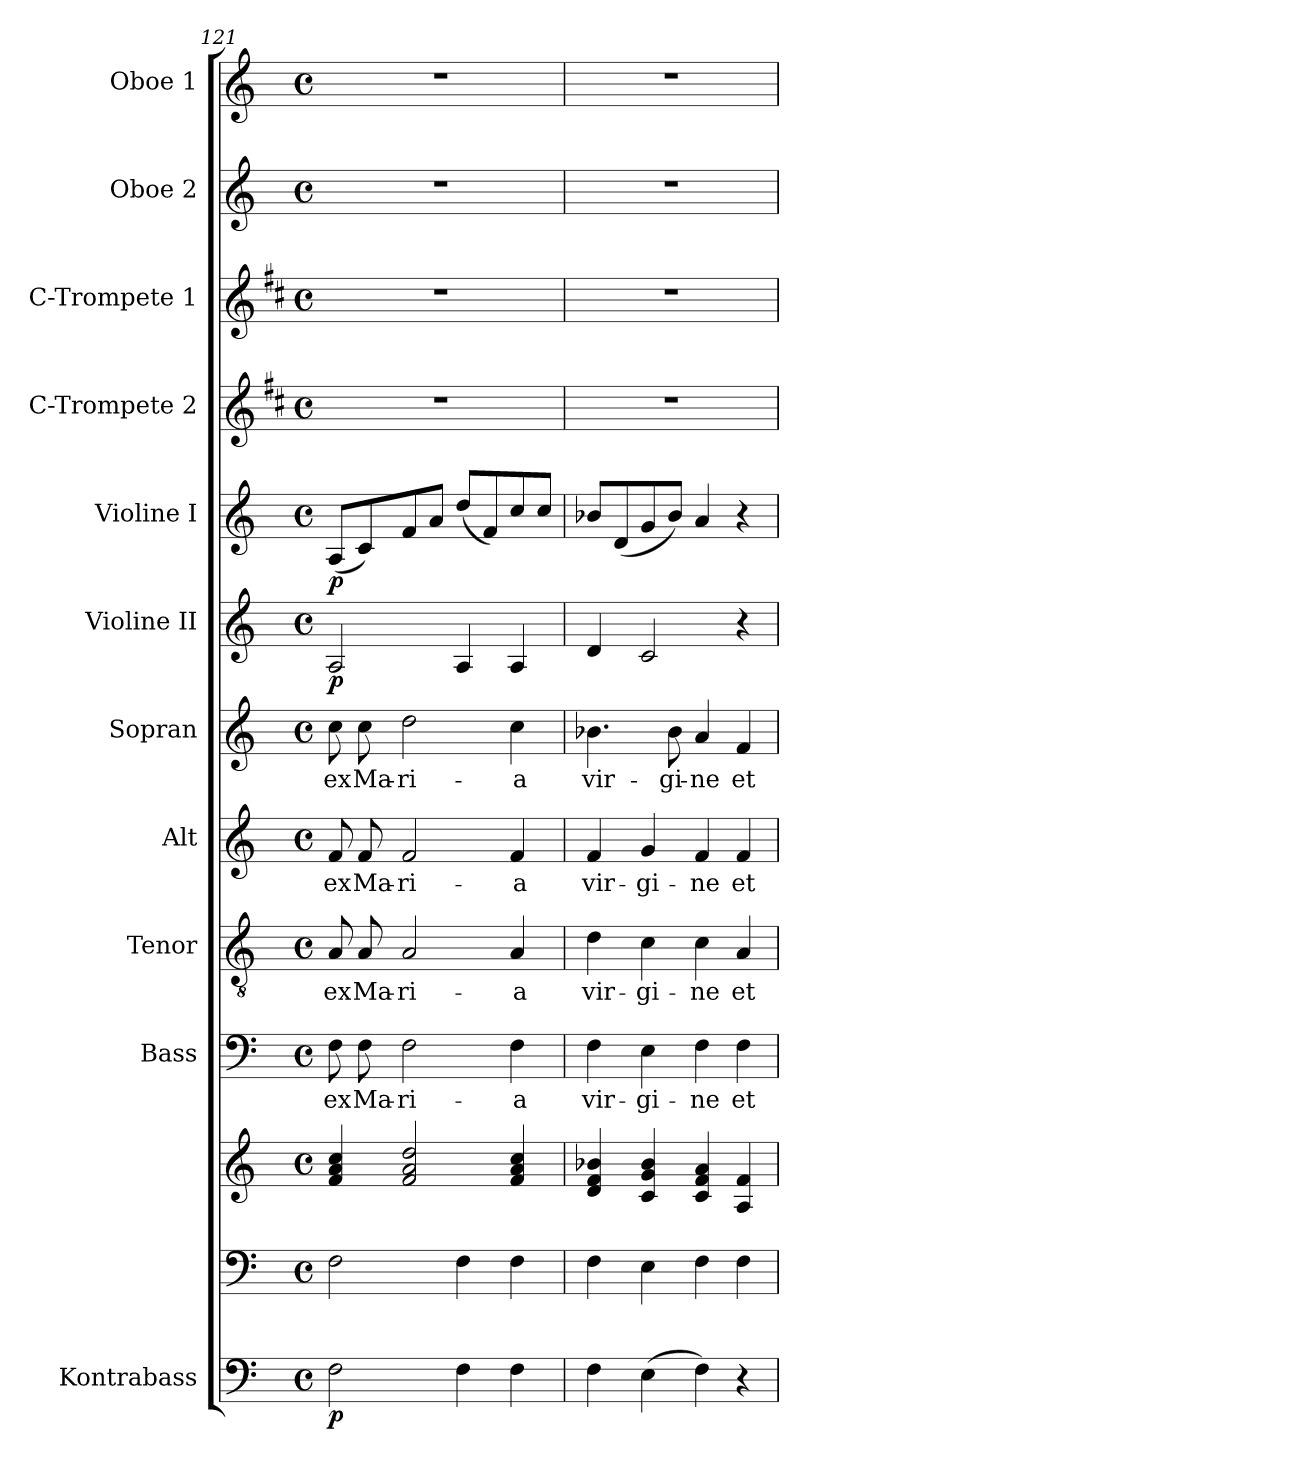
**kern	**dynam	**kern	**kern	**kern	**text	**kern	**text	**kern	**text	**kern	**text	**kern	**dynam	**kern	**dynam	**kern	**kern	**kern	**kern
*part12	*part12	*part11	*part11	*part10	*part10	*part9	*part9	*part8	*part8	*part7	*part7	*part6	*part6	*part5	*part5	*part4	*part3	*part2	*part1
*staff13	*staff13	*staff12	*staff11	*staff10	*staff10	*staff9	*staff9	*staff8	*staff8	*staff7	*staff7	*staff6	*staff6	*staff5	*staff5	*staff4	*staff3	*staff2	*staff1
*I"Kontrabass	*	*	*	*I"Bass	*	*I"Tenor	*	*I"Alt	*	*I"Sopran	*	*I"Violine II	*	*I"Violine I	*	*I"C-Trompete 2	*I"C-Trompete 1	*I"Oboe 2	*I"Oboe 1
*I'Kb.	*	*	*	*I'B.	*	*I'T.	*	*I'A.	*	*I'S.	*	*I'Vl. II	*	*I'Vl. I	*	*I'C Trp. 2	*I'C Trp. 1	*I'Ob. 2	*I'Ob. 1
*clefF4	*	*clefF4	*clefG2	*clefF4	*	*clefGv2	*	*clefG2	*	*clefG2	*	*clefG2	*	*clefG2	*	*clefG2	*clefG2	*clefG2	*clefG2
*ITrd7c12	*	*	*	*	*	*	*	*	*	*	*	*	*	*	*	*ITrd1c2	*ITrd1c2	*	*
*k[]	*	*k[]	*k[]	*k[]	*	*k[]	*	*k[]	*	*k[]	*	*k[]	*	*k[]	*	*k[]	*k[]	*k[]	*k[]
*C:	*	*C:	*C:	*C:	*	*C:	*	*C:	*	*C:	*	*C:	*	*C:	*	*C:	*C:	*C:	*C:
*M4/4	*	*M4/4	*M4/4	*M4/4	*	*M4/4	*	*M4/4	*	*M4/4	*	*M4/4	*	*M4/4	*	*M4/4	*M4/4	*M4/4	*M4/4
*met(c)	*	*met(c)	*met(c)	*met(c)	*	*met(c)	*	*met(c)	*	*met(c)	*	*met(c)	*	*met(c)	*	*met(c)	*met(c)	*met(c)	*met(c)
=121	=121	=121	=121	=121	=121	=121	=121	=121	=121	=121	=121	=121	=121	=121	=121	=121	=121	=121	=121
!	!LO:DY:b	!	!	!	!LO:LY:b	!	!LO:LY:b	!	!LO:LY:b	!	!LO:LY:b	!	!LO:DY:b	!	!LO:DY:b	!	!	!	!
2FF\	p	2F\	4f/ 4a/ 4cc/	8F\	ex	8A/	ex	8f/	ex	8cc\	ex	2A/	p	(<8A/L	p	1r	1r	1r	1r
!	!	!	!	!	!LO:LY:b	!	!LO:LY:b	!	!LO:LY:b	!	!LO:LY:b	!	!	!	!	!	!	!	!
.	.	.	.	8F\	Ma-	8A/	Ma-	8f/	Ma-	8cc\	Ma-	.	.	8c/)	.	.	.	.	.
!	!	!	!	!	!LO:LY:b	!	!LO:LY:b	!	!LO:LY:b	!	!LO:LY:b	!	!	!	!	!	!	!	!
.	.	.	2f/ 2a/ 2dd/	2F\	-ri-	2A/	-ri-	2f/	-ri-	2dd\	-ri-	.	.	8f/	.	.	.	.	.
.	.	.	.	.	.	.	.	.	.	.	.	.	.	8a/J	.	.	.	.	.
4FF\	.	4F\	.	.	.	.	.	.	.	.	.	4A/	.	(<8dd/L	.	.	.	.	.
.	.	.	.	.	.	.	.	.	.	.	.	.	.	8f/)	.	.	.	.	.
!	!	!	!	!	!LO:LY:b	!	!LO:LY:b	!	!LO:LY:b	!	!LO:LY:b	!	!	!	!	!	!	!	!
4FF\	.	4F\	4f/ 4a/ 4cc/	4F\	-a	4A/	-a	4f/	-a	4cc\	-a	4A/	.	8cc/	.	.	.	.	.
.	.	.	.	.	.	.	.	.	.	.	.	.	.	8cc/J	.	.	.	.	.
=122	=122	=122	=122	=122	=122	=122	=122	=122	=122	=122	=122	=122	=122	=122	=122	=122	=122	=122	=122
!	!	!	!	!	!LO:LY:b	!	!LO:LY:b	!	!LO:LY:b	!	!LO:LY:b	!	!	!	!	!	!	!	!
4FF\	.	4F\	4d/ 4f/ 4b-X/	4F\	vir-	4d\	vir-	4f/	vir-	4.b-X\	vir-	4d/	.	8b-X/L	.	1r	1r	1r	1r
.	.	.	.	.	.	.	.	.	.	.	.	.	.	(<8d/	.	.	.	.	.
!	!	!	!	!	!LO:LY:b	!	!LO:LY:b	!	!LO:LY:b	!	!	!	!	!	!	!	!	!	!
(>4EE\	.	4E\	4c/ 4g/ 4b-/	4E\	-gi-	4c\	-gi-	4g/	-gi-	.	.	2c/	.	8g/	.	.	.	.	.
!	!	!	!	!	!	!	!	!	!	!	!LO:LY:b	!	!	!	!	!	!	!	!
.	.	.	.	.	.	.	.	.	.	8b-\	-gi-	.	.	8b-/J)	.	.	.	.	.
!	!	!	!	!	!LO:LY:b	!	!LO:LY:b	!	!LO:LY:b	!	!LO:LY:b	!	!	!	!	!	!	!	!
4FF\)	.	4F\	4c/ 4f/ 4a/	4F\	-ne	4c\	-ne	4f/	-ne	4a/	-ne	.	.	4a/	.	.	.	.	.
!	!	!	!	!	!LO:LY:b	!	!LO:LY:b	!	!LO:LY:b	!	!LO:LY:b	!	!	!	!	!	!	!	!
4r	.	4F\	4A/ 4f/	4F\	et	4A/	et	4f/	et	4f/	et	4r	.	4r	.	.	.	.	.
=	=	=	=	=	=	=	=	=	=	=	=	=	=	=	=	=	=	=	=
*-	*-	*-	*-	*-	*-	*-	*-	*-	*-	*-	*-	*-	*-	*-	*-	*-	*-	*-	*-
